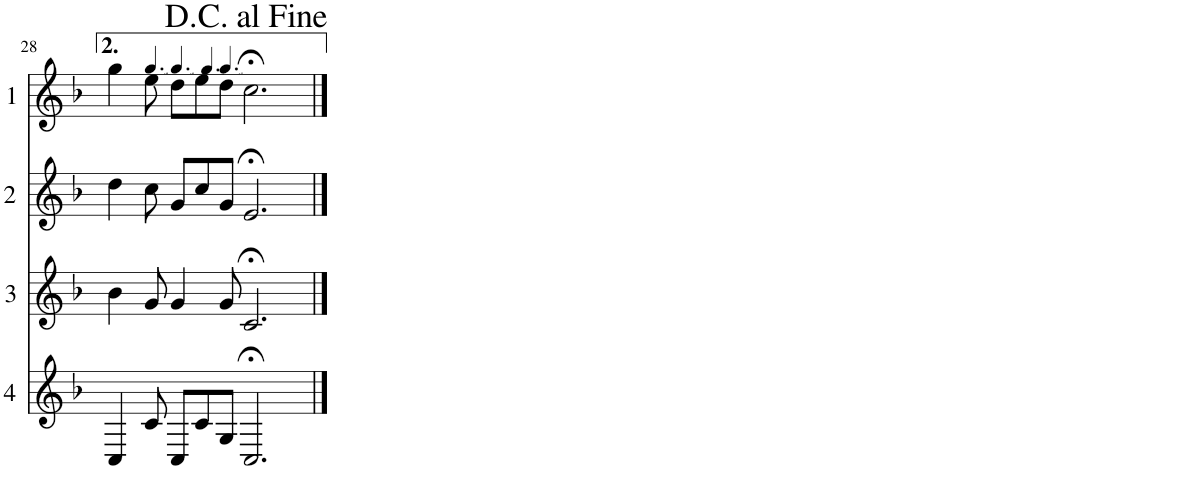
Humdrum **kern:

**kern	**kern	**kern	**kern
*part4	*part3	*part2	*part1
*staff4	*staff3	*staff2	*staff1
*I"Cor 4	*I"Cor 3	*I"Cor 2	*I"Cor 1
!!LO:PB:g=z
*clefG2	*clefG2	*clefG2	*clefG2
*Trd4c7	*Trd4c7	*Trd4c7	*Trd4c7
*k[b-]	*k[b-]	*k[b-]	*k[b-]
*M12/8	*M12/8	*M12/8	*M12/8
=28	=28	=28	=28
4C/	4b-\	4dd\	4gg\
*	*	*	*MM72
8c/	8g/	8cc\	8ee\
*	*	*	*MM68
8C/L	4g/	8g/L	8dd\L
*	*	*	*MM62
8c/	.	8cc/	8ee\
*	*	*	*MM53
8G/J	8g/	8g/J	8dd\J
2.C;</	2.c;</	2.e;</	2.cc;<\
==	==	==	==
*-	*-	*-	*-
